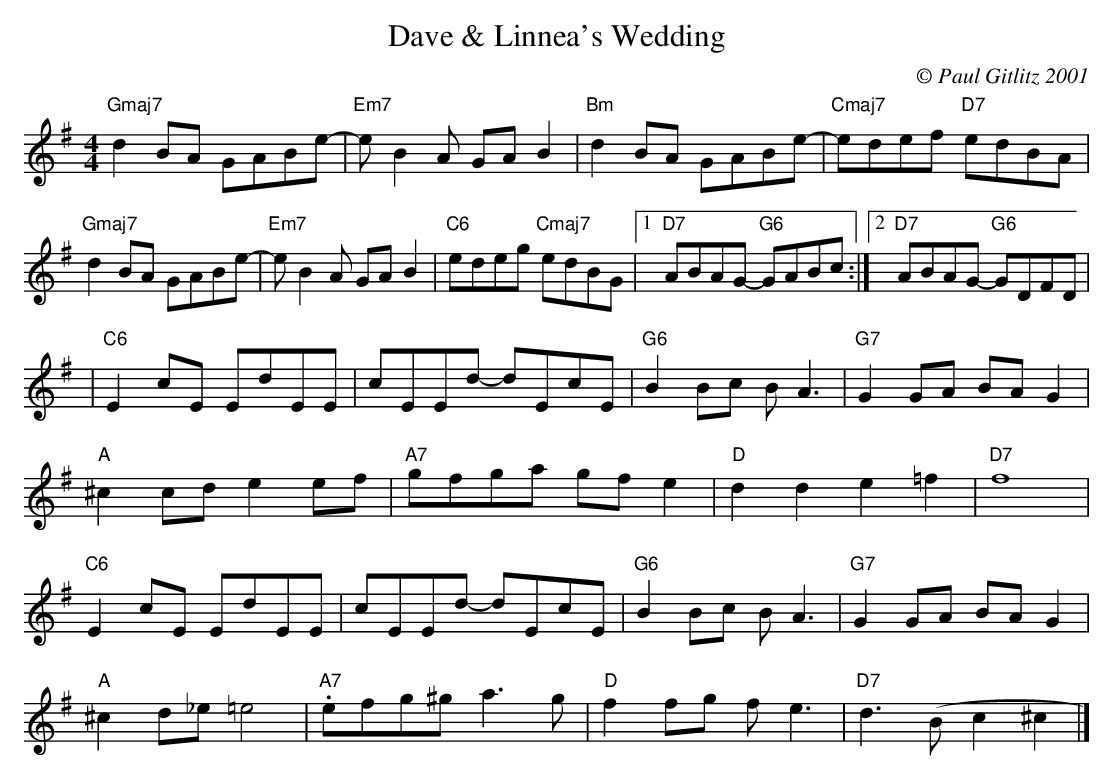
X:1
T:Dave & Linnea's Wedding
M:4/4
L:1/8
C:© Paul Gitlitz 2001
K:G
"Gmaj7"d2BA GABe-|"Em7"e B2A GA B2|"Bm"d2BA GABe-|"Cmaj7"edef "D7"edBA|!
"Gmaj7"d2BA GABe-|"Em7"e B2A GA B2|"C6"edeg "Cmaj7"edBG|[1"D7"ABAG- "G6"GABc:|[2"D7"ABAG- "G6"GDFD|!
|"C6"E2cE EdEE|cEEd- dEcE|"G6"B2Bc B A3|"G7"G2GA BA G2|!
"A"^c2cd e2ef|"A7"gfga gf e2|"D"d2d2 e2=f2|"D7"f8|!
"C6"E2cE EdEE|cEEd- dEcE|"G6"B2Bc B A3|"G7"G2GA BA G2|!
"A"^c2d_e =e4|"A7".efg^g a3g|"D"f2fg f e3|"D7"d3(B c2^c2|]
